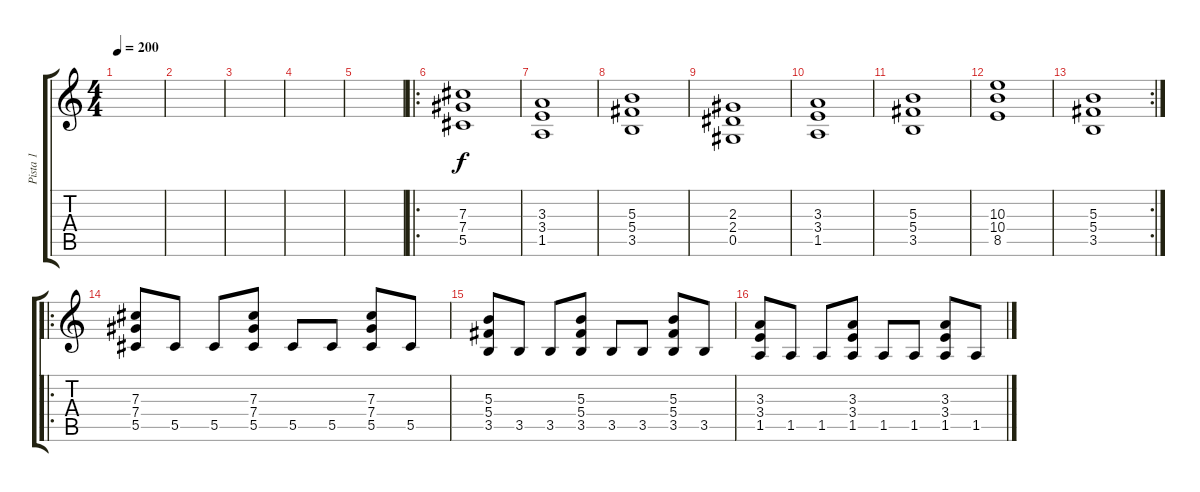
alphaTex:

\track ("Pista 1" "Pista 1") {instrument distortionguitar}
\staff {score tabs}
\tuning (Eb4 Bb3 Gb3 Db3 Ab2 Eb2) {hide}
\ts (4 4)
\tempo 200
\clef g2
\ks c
|
|
|
|
|
\ro
(7.3 7.4 5.5).1 |
(3.3 3.4 1.5).1 |
(5.3 5.4 3.5).1 |
(2.3 2.4 0.5).1 |
(3.3 3.4 1.5).1 |
(5.3 5.4 3.5).1 |
(10.3 10.4 8.5).1 |
\rc 2
(5.3 5.4 3.5).1 |
\ro
(7.3 7.4 5.5).8 5.5.8 5.5.8 (7.3 7.4 5.5).8 5.5.8 5.5.8 (7.3 7.4 5.5).8 5.5.8 |
(5.3 5.4 3.5).8 3.5.8 3.5.8 (5.3 5.4 3.5).8 3.5.8 3.5.8 (5.3 5.4 3.5).8 3.5.8 |
(3.3 3.4 1.5).8 1.5.8 1.5.8 (3.3 3.4 1.5).8 1.5.8 1.5.8 (3.3 3.4 1.5).8 1.5.8
